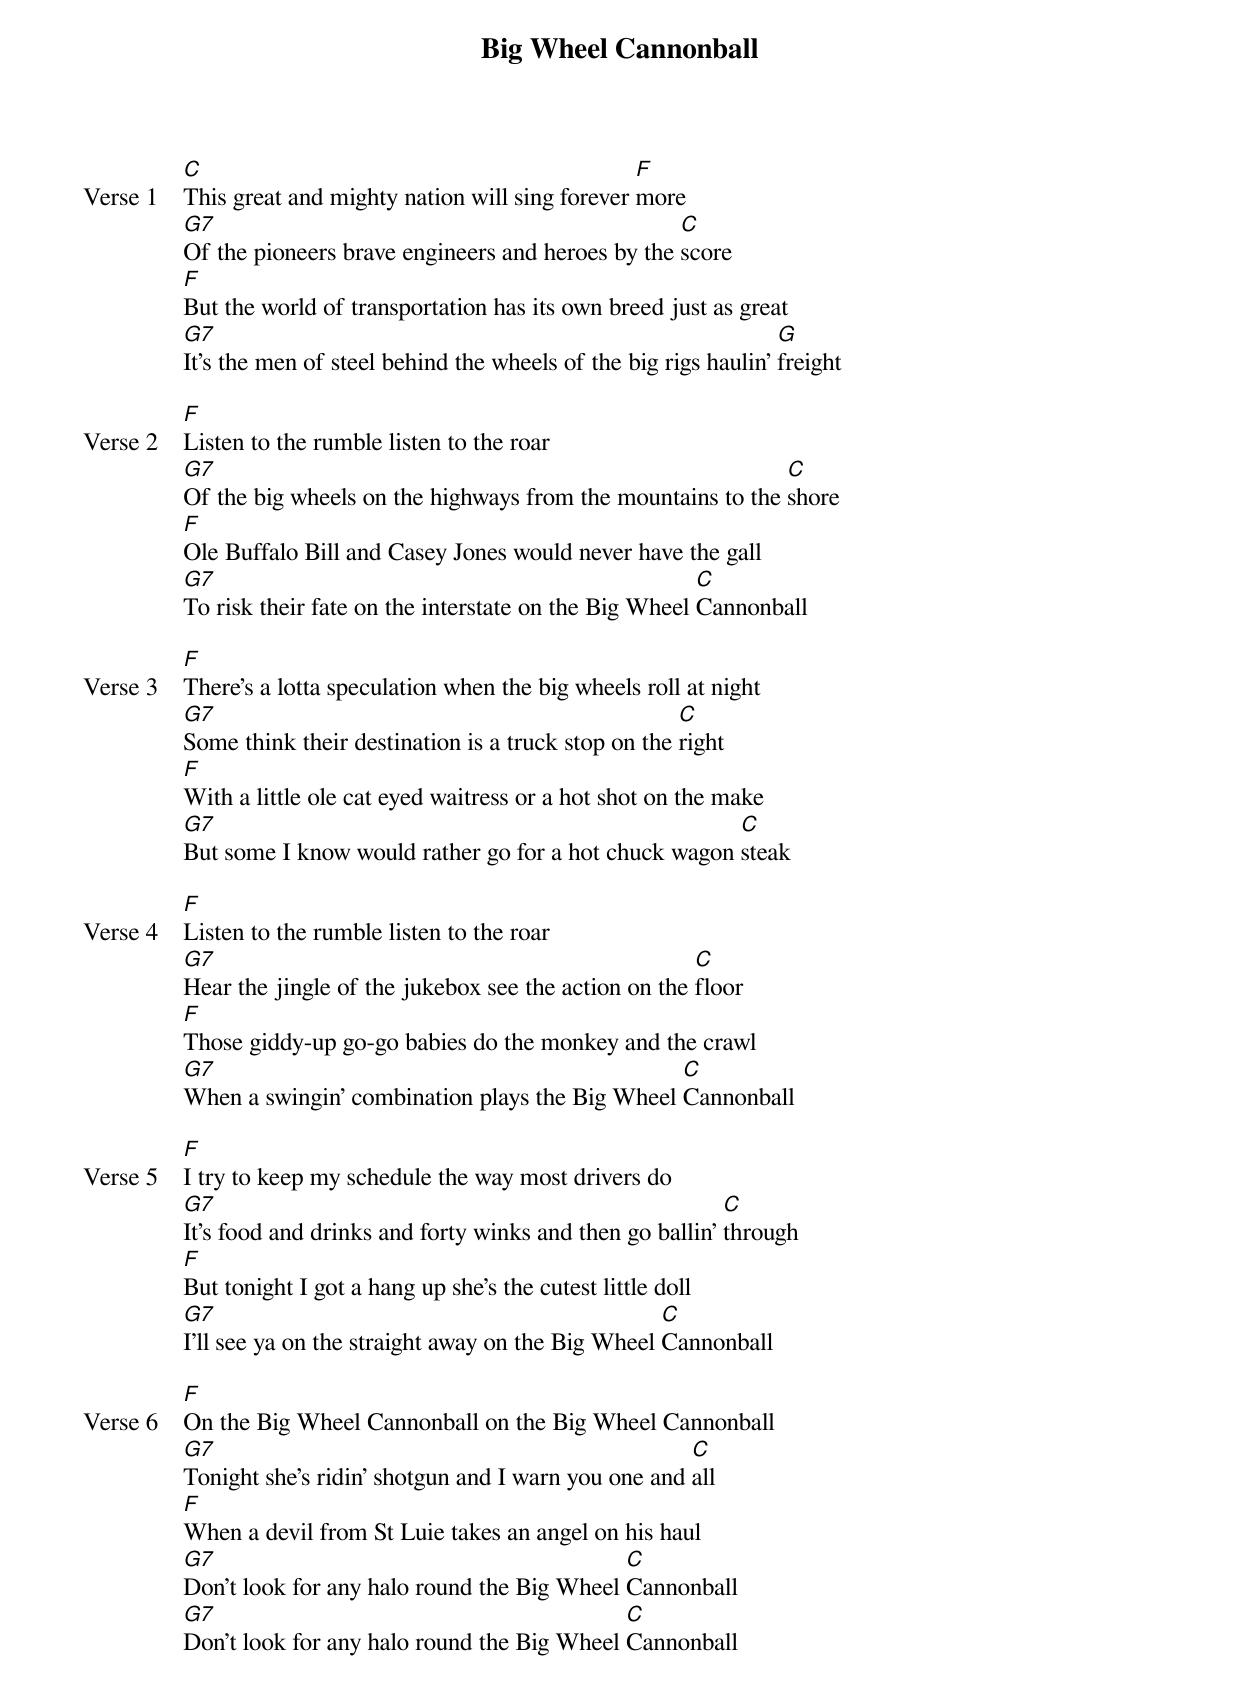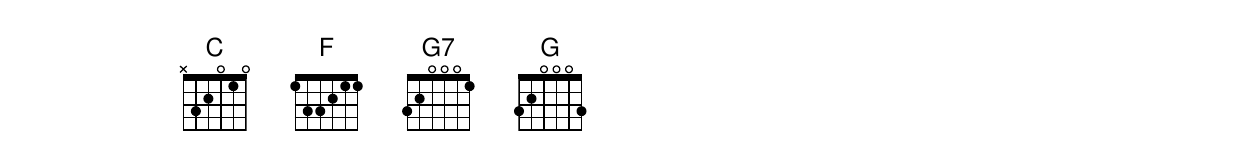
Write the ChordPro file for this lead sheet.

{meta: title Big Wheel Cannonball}
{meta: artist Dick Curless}
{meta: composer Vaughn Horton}

{start_of_verse: Verse 1}
[C]This great and mighty nation will sing forever [F]more
[G7]Of the pioneers brave engineers and heroes by the [C]score
[F]But the world of transportation has its own breed just as great
[G7]It's the men of steel behind the wheels of the big rigs haulin' [G]freight
{end_of_verse}

{start_of_verse: Verse 2}
[F]Listen to the rumble listen to the roar
[G7]Of the big wheels on the highways from the mountains to the [C]shore
[F]Ole Buffalo Bill and Casey Jones would never have the gall
[G7]To risk their fate on the interstate on the Big Wheel [C]Cannonball
{end_of_verse}

{start_of_verse: Verse 3}
[F]There's a lotta speculation when the big wheels roll at night
[G7]Some think their destination is a truck stop on the [C]right
[F]With a little ole cat eyed waitress or a hot shot on the make
[G7]But some I know would rather go for a hot chuck wagon [C]steak
{end_of_verse}

{start_of_verse: Verse 4}
[F]Listen to the rumble listen to the roar
[G7]Hear the jingle of the jukebox see the action on the [C]floor
[F]Those giddy-up go-go babies do the monkey and the crawl
[G7]When a swingin' combination plays the Big Wheel [C]Cannonball
{end_of_verse}

{start_of_verse: Verse 5}
[F]I try to keep my schedule the way most drivers do
[G7]It's food and drinks and forty winks and then go ballin' [C]through
[F]But tonight I got a hang up she's the cutest little doll
[G7]I'll see ya on the straight away on the Big Wheel [C]Cannonball
{end_of_verse}

{start_of_verse: Verse 6}
[F]On the Big Wheel Cannonball on the Big Wheel Cannonball
[G7]Tonight she's ridin' shotgun and I warn you one and [C]all
[F]When a devil from St Luie takes an angel on his haul
[G7]Don't look for any halo round the Big Wheel [C]Cannonball
[G7]Don't look for any halo round the Big Wheel [C]Cannonball
{end_of_verse}
